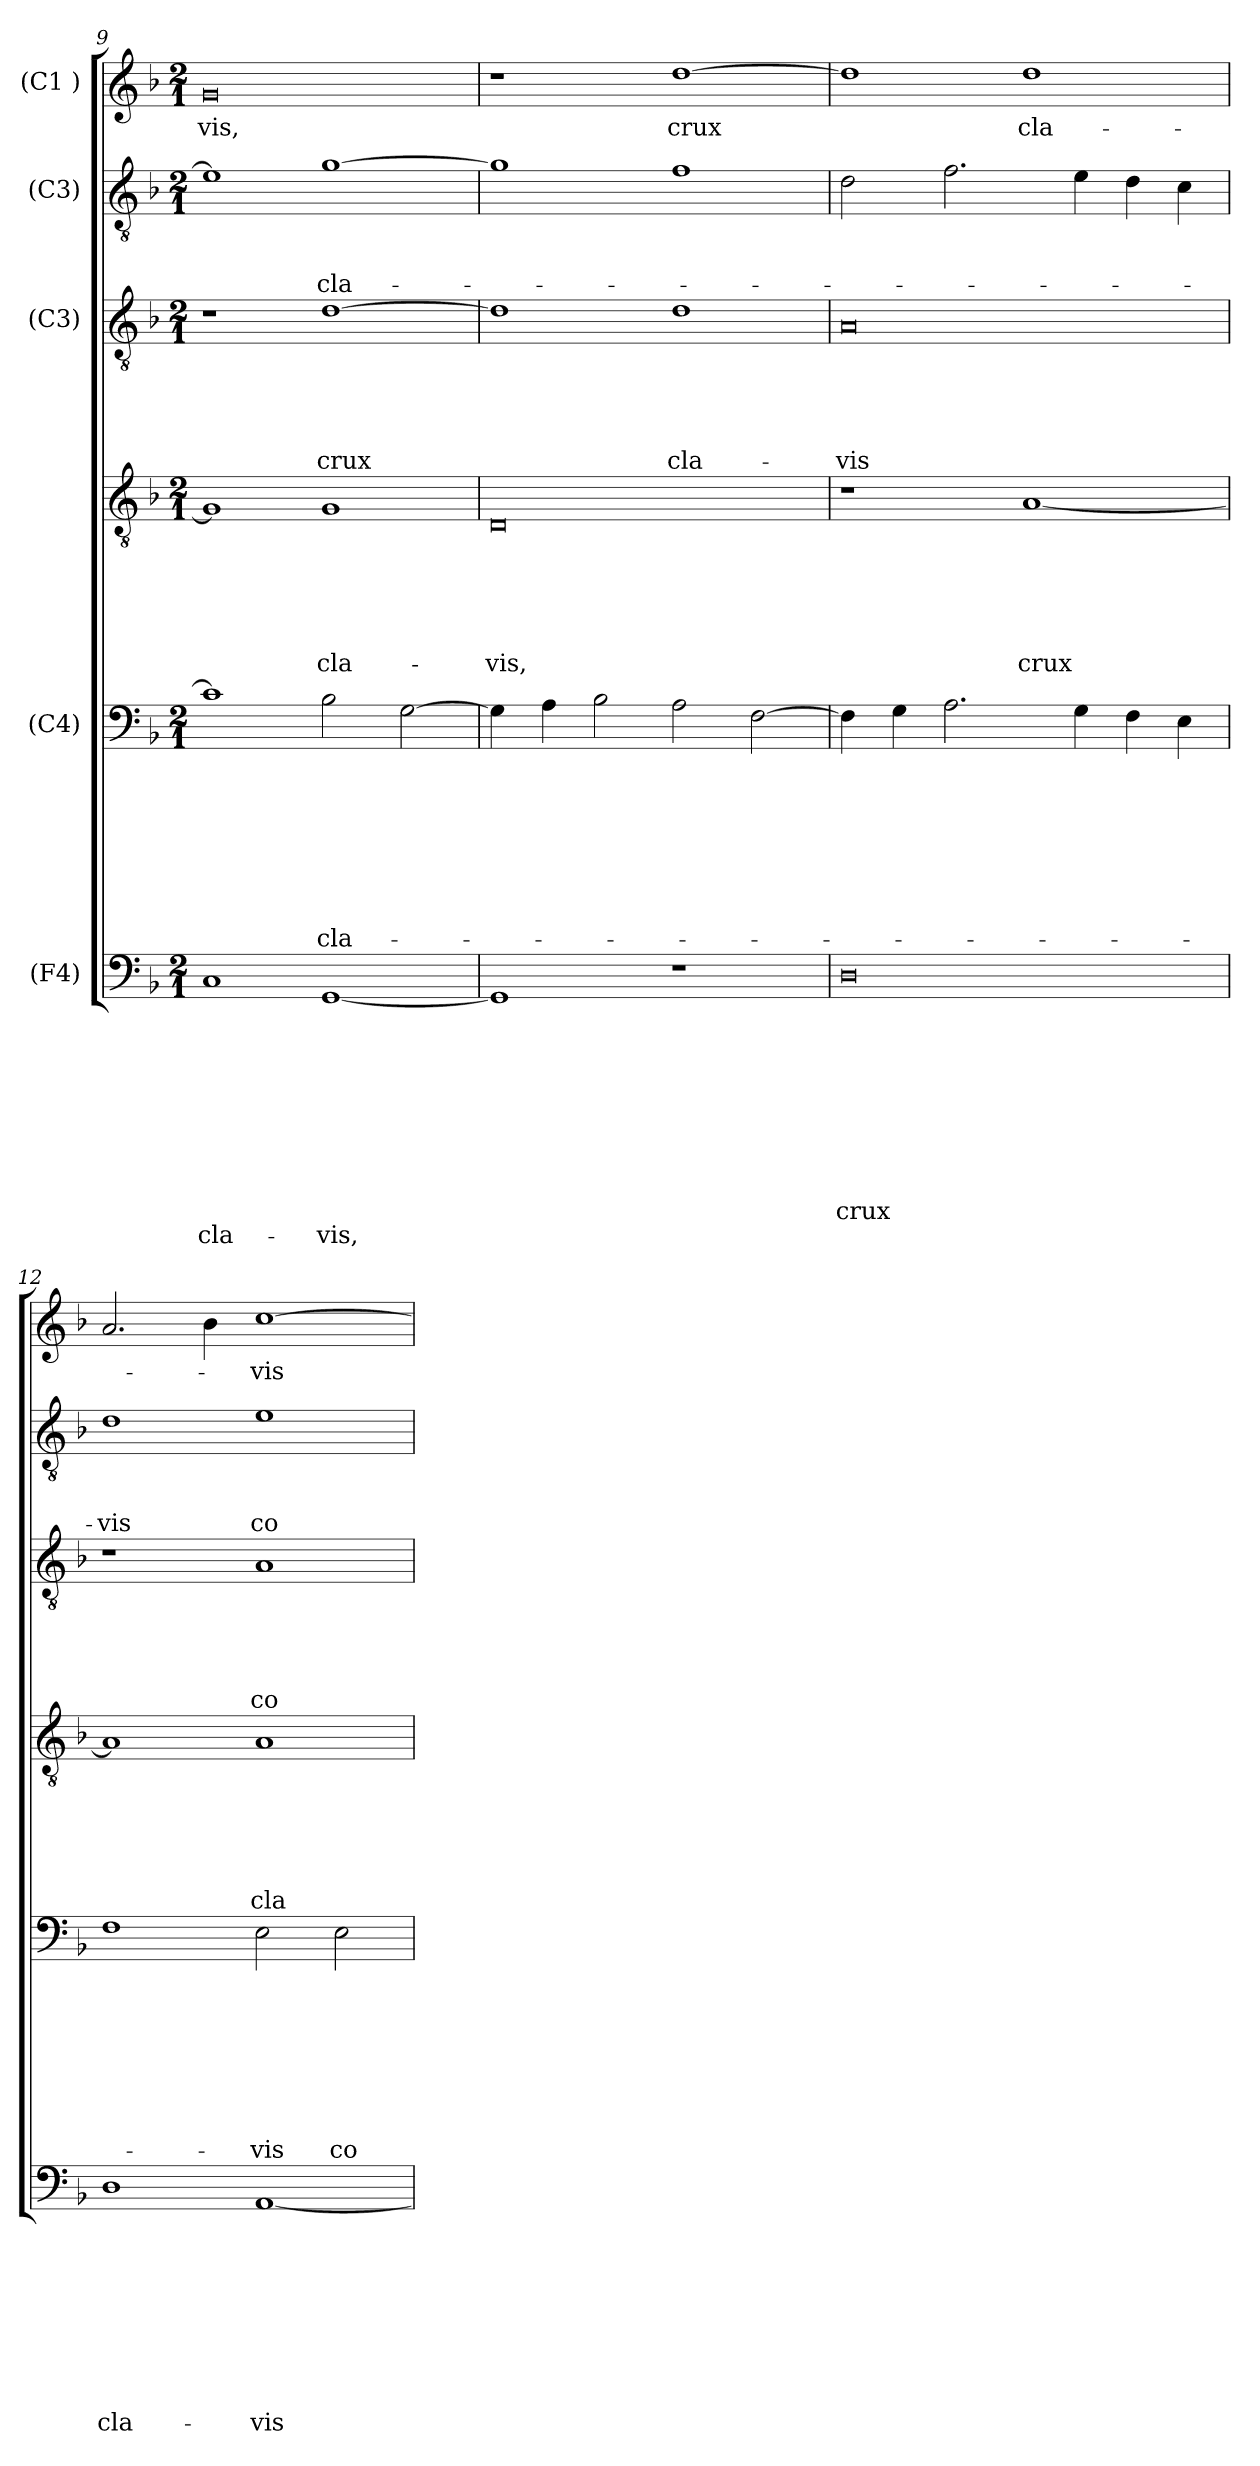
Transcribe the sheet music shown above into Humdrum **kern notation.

**kern	**text	**text	**text	**text	**text	**text	**text	**text	**text	**text	**kern	**text	**text	**text	**text	**text	**text	**text	**text	**kern	**text	**text	**text	**text	**text	**text	**kern	**text	**text	**text	**text	**text	**kern	**text	**text	**text	**kern	**text
*part6	*part6	*part6	*part6	*part6	*part6	*part6	*part6	*part6	*part6	*part6	*part5	*part5	*part5	*part5	*part5	*part5	*part5	*part5	*part5	*part4	*part4	*part4	*part4	*part4	*part4	*part4	*part3	*part3	*part3	*part3	*part3	*part3	*part2	*part2	*part2	*part2	*part1	*part1
*staff6	*staff6	*staff6	*staff6	*staff6	*staff6	*staff6	*staff6	*staff6	*staff6	*staff6	*staff5	*staff5	*staff5	*staff5	*staff5	*staff5	*staff5	*staff5	*staff5	*staff4	*staff4	*staff4	*staff4	*staff4	*staff4	*staff4	*staff3	*staff3	*staff3	*staff3	*staff3	*staff3	*staff2	*staff2	*staff2	*staff2	*staff1	*staff1
*I"(F4)	*	*	*	*	*	*	*	*	*	*	*I"(C4)	*	*	*	*	*	*	*	*	*	*	*	*	*	*	*	*I"(C3)	*	*	*	*	*	*I"(C3)	*	*	*	*I"(C1 )	*
*clefF4	*	*	*	*	*	*	*	*	*	*	*clefF4	*	*	*	*	*	*	*	*	*clefGv2	*	*	*	*	*	*	*clefGv2	*	*	*	*	*	*clefGv2	*	*	*	*clefG2	*
*k[b-]	*	*	*	*	*	*	*	*	*	*	*k[b-]	*	*	*	*	*	*	*	*	*k[b-]	*	*	*	*	*	*	*k[b-]	*	*	*	*	*	*k[b-]	*	*	*	*k[b-]	*
*F:	*	*	*	*	*	*	*	*	*	*	*F:	*	*	*	*	*	*	*	*	*F:	*	*	*	*	*	*	*F:	*	*	*	*	*	*F:	*	*	*	*F:	*
*M2/1	*	*	*	*	*	*	*	*	*	*	*M2/1	*	*	*	*	*	*	*	*	*M2/1	*	*	*	*	*	*	*M2/1	*	*	*	*	*	*M2/1	*	*	*	*M2/1	*
=9	=9	=9	=9	=9	=9	=9	=9	=9	=9	=9	=9	=9	=9	=9	=9	=9	=9	=9	=9	=9	=9	=9	=9	=9	=9	=9	=9	=9	=9	=9	=9	=9	=9	=9	=9	=9	=9	=9
!	!	!	!	!	!	!	!	!	!	!LO:LY:b	!	!	!	!	!	!	!	!	!	!	!	!	!	!	!	!	!	!	!	!	!	!	!	!	!	!	!	!LO:LY:b
1C	.	.	.	.	.	.	.	.	.	cla-	1c]	.	.	.	.	.	.	.	.	1G]	.	.	.	.	.	.	1r	.	.	.	.	.	1e]	.	.	.	0g	-vis,
!	!	!	!	!	!	!	!	!	!	!LO:LY:b	!	!	!	!	!	!	!	!	!LO:LY:b	!	!	!	!	!	!	!LO:LY:b	!	!	!	!	!	!LO:LY:b	!	!	!	!LO:LY:b	!	!
[<1GG	.	.	.	.	.	.	.	.	.	-vis,	2B-\	.	.	.	.	.	.	.	cla-	1G	.	.	.	.	.	cla-	[>1d	.	.	.	.	crux	[>1g	.	.	cla-	.	.
.	.	.	.	.	.	.	.	.	.	.	[>2G\	.	.	.	.	.	.	.	.	.	.	.	.	.	.	.	.	.	.	.	.	.	.	.	.	.	.	.
=10	=10	=10	=10	=10	=10	=10	=10	=10	=10	=10	=10	=10	=10	=10	=10	=10	=10	=10	=10	=10	=10	=10	=10	=10	=10	=10	=10	=10	=10	=10	=10	=10	=10	=10	=10	=10	=10	=10
!	!	!	!	!	!	!	!	!	!	!	!	!	!	!	!	!	!	!	!	!	!	!	!	!	!	!LO:LY:b	!	!	!	!	!	!	!	!	!	!	!	!
1GG]	.	.	.	.	.	.	.	.	.	.	4G\]	.	.	.	.	.	.	.	.	0D	.	.	.	.	.	-vis,	1d]	.	.	.	.	.	1g]	.	.	.	1r	.
.	.	.	.	.	.	.	.	.	.	.	4A\	.	.	.	.	.	.	.	.	.	.	.	.	.	.	.	.	.	.	.	.	.	.	.	.	.	.	.
.	.	.	.	.	.	.	.	.	.	.	2B-\	.	.	.	.	.	.	.	.	.	.	.	.	.	.	.	.	.	.	.	.	.	.	.	.	.	.	.
!	!	!	!	!	!	!	!	!	!	!	!	!	!	!	!	!	!	!	!	!	!	!	!	!	!	!	!	!	!	!	!	!LO:LY:b	!	!	!	!	!	!LO:LY:b
1r	.	.	.	.	.	.	.	.	.	.	2A\	.	.	.	.	.	.	.	.	.	.	.	.	.	.	.	1d	.	.	.	.	cla-	1f	.	.	.	[>1dd	crux
.	.	.	.	.	.	.	.	.	.	.	[>2F\	.	.	.	.	.	.	.	.	.	.	.	.	.	.	.	.	.	.	.	.	.	.	.	.	.	.	.
=11	=11	=11	=11	=11	=11	=11	=11	=11	=11	=11	=11	=11	=11	=11	=11	=11	=11	=11	=11	=11	=11	=11	=11	=11	=11	=11	=11	=11	=11	=11	=11	=11	=11	=11	=11	=11	=11	=11
!	!	!	!	!	!	!	!	!	!LO:LY:b	!	!	!	!	!	!	!	!	!	!	!	!	!	!	!	!	!	!	!	!	!	!	!LO:LY:b:rj	!	!	!	!	!	!
0D	.	.	.	.	.	.	.	.	crux	.	4F\]	.	.	.	.	.	.	.	.	1r	.	.	.	.	.	.	0A	.	.	.	.	-vis	2d\	.	.	.	1dd]	.
.	.	.	.	.	.	.	.	.	.	.	4G\	.	.	.	.	.	.	.	.	.	.	.	.	.	.	.	.	.	.	.	.	.	.	.	.	.	.	.
.	.	.	.	.	.	.	.	.	.	.	2.A\	.	.	.	.	.	.	.	.	.	.	.	.	.	.	.	.	.	.	.	.	.	2.f\	.	.	.	.	.
!	!	!	!	!	!	!	!	!	!	!	!	!	!	!	!	!	!	!	!	!	!	!	!	!	!	!LO:LY:b	!	!	!	!	!	!	!	!	!	!	!	!LO:LY:b
.	.	.	.	.	.	.	.	.	.	.	.	.	.	.	.	.	.	.	.	[<1A	.	.	.	.	.	crux	.	.	.	.	.	.	.	.	.	.	1dd	cla-
.	.	.	.	.	.	.	.	.	.	.	4G\	.	.	.	.	.	.	.	.	.	.	.	.	.	.	.	.	.	.	.	.	.	4e\	.	.	.	.	.
.	.	.	.	.	.	.	.	.	.	.	4F\	.	.	.	.	.	.	.	.	.	.	.	.	.	.	.	.	.	.	.	.	.	4d\	.	.	.	.	.
.	.	.	.	.	.	.	.	.	.	.	4E\	.	.	.	.	.	.	.	.	.	.	.	.	.	.	.	.	.	.	.	.	.	4c\	.	.	.	.	.
=12	=12	=12	=12	=12	=12	=12	=12	=12	=12	=12	=12	=12	=12	=12	=12	=12	=12	=12	=12	=12	=12	=12	=12	=12	=12	=12	=12	=12	=12	=12	=12	=12	=12	=12	=12	=12	=12	=12
!	!	!	!	!	!	!	!	!	!LO:LY:b	!	!	!	!	!	!	!	!	!	!	!	!	!	!	!	!	!	!	!	!	!	!	!	!	!	!	!LO:LY:b	!	!
1D	.	.	.	.	.	.	.	.	cla-	.	1F	.	.	.	.	.	.	.	.	1A]	.	.	.	.	.	.	1r	.	.	.	.	.	1d	.	.	-vis	2.a/	.
.	.	.	.	.	.	.	.	.	.	.	.	.	.	.	.	.	.	.	.	.	.	.	.	.	.	.	.	.	.	.	.	.	.	.	.	.	4b-\	.
!	!	!	!	!	!	!	!	!	!LO:LY:b	!	!	!	!	!	!	!	!	!	!LO:LY:b	!	!	!	!	!	!	!LO:LY:b	!	!	!	!	!	!LO:LY:b	!	!	!	!LO:LY:b	!	!LO:LY:b
[<1AA	.	.	.	.	.	.	.	.	-vis	.	2E\	.	.	.	.	.	.	.	-vis	1A	.	.	.	.	.	cla-	1A	.	.	.	.	co-	1e	.	.	co-	[<1cc	-vis
!	!	!	!	!	!	!	!	!	!	!	!	!	!	!	!	!	!	!	!LO:LY:b	!	!	!	!	!	!	!	!	!	!	!	!	!	!	!	!	!	!	!
.	.	.	.	.	.	.	.	.	.	.	2E\	.	.	.	.	.	.	.	co-	.	.	.	.	.	.	.	.	.	.	.	.	.	.	.	.	.	.	.
=	=	=	=	=	=	=	=	=	=	=	=	=	=	=	=	=	=	=	=	=	=	=	=	=	=	=	=	=	=	=	=	=	=	=	=	=	=	=
*-	*-	*-	*-	*-	*-	*-	*-	*-	*-	*-	*-	*-	*-	*-	*-	*-	*-	*-	*-	*-	*-	*-	*-	*-	*-	*-	*-	*-	*-	*-	*-	*-	*-	*-	*-	*-	*-	*-
